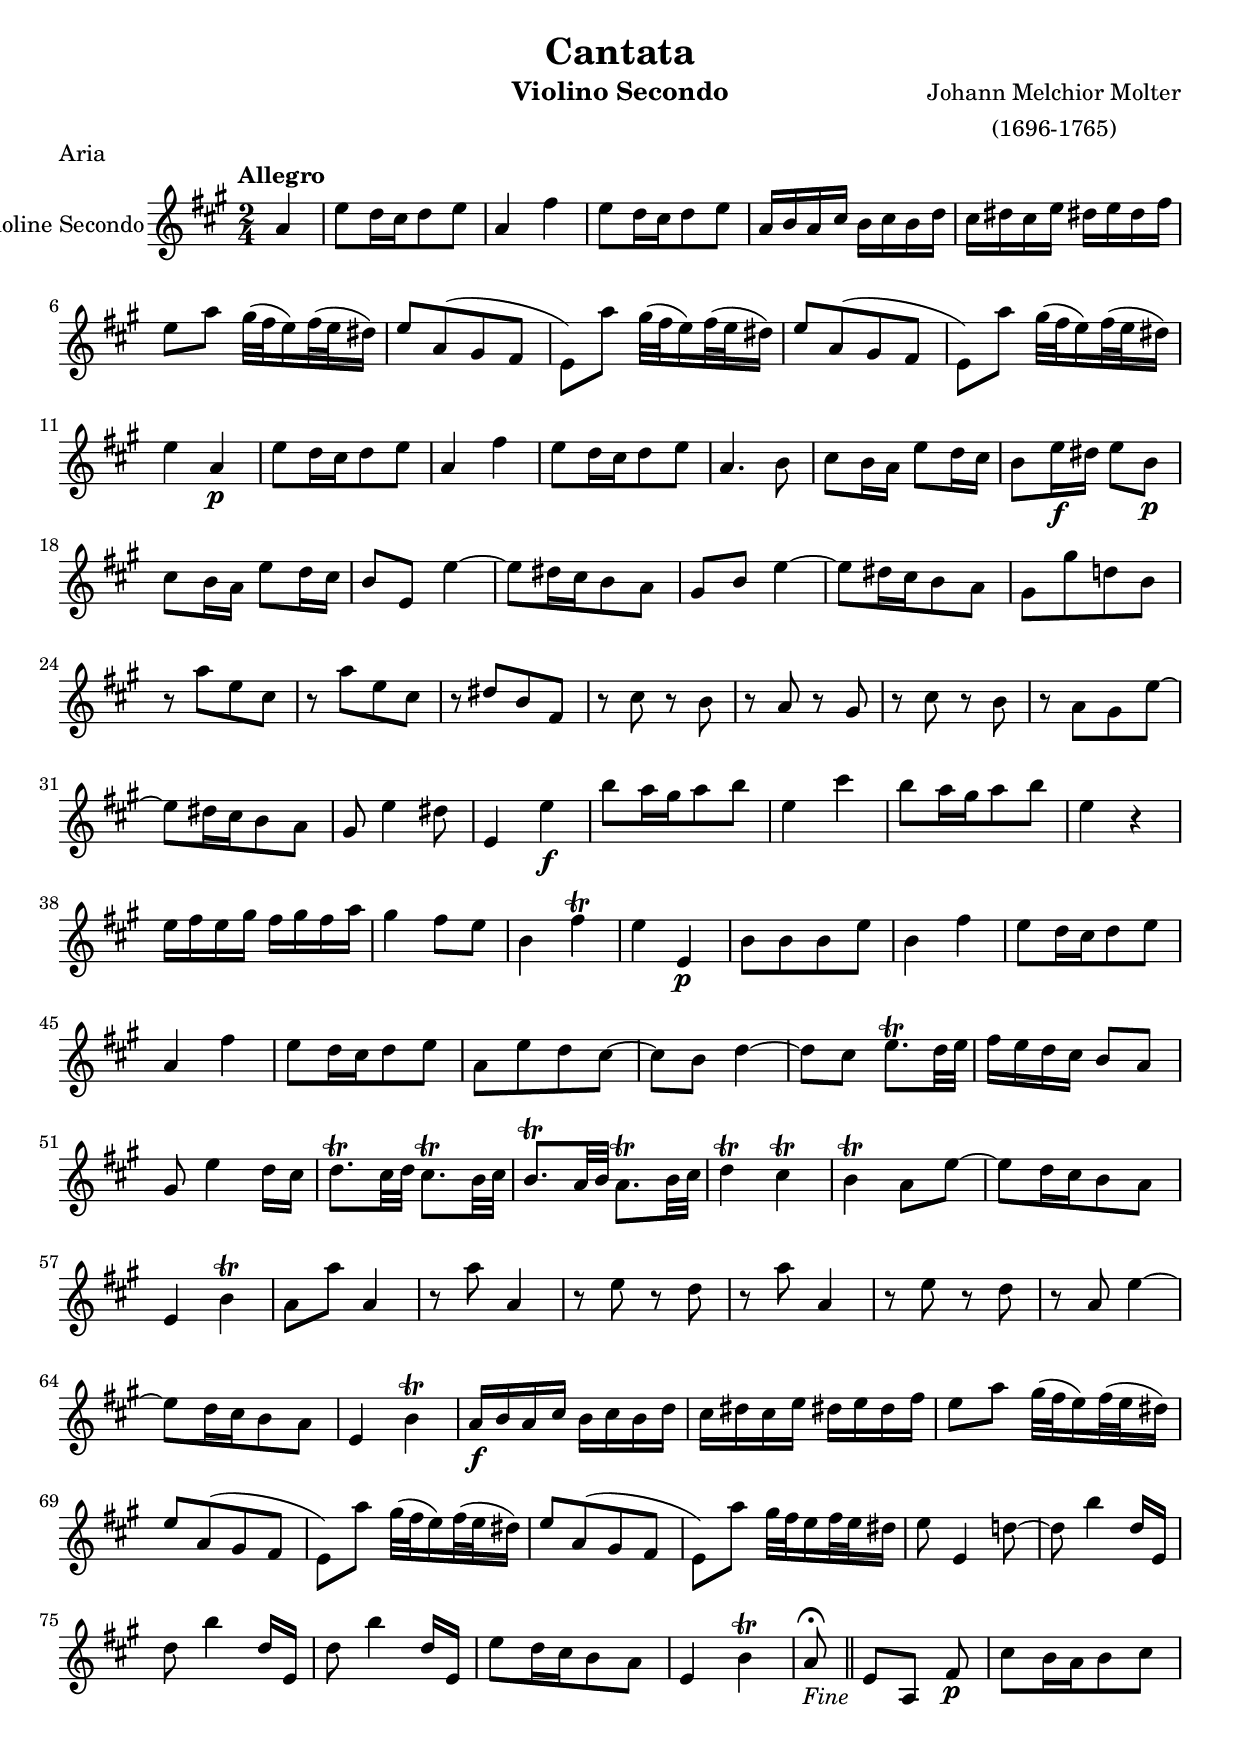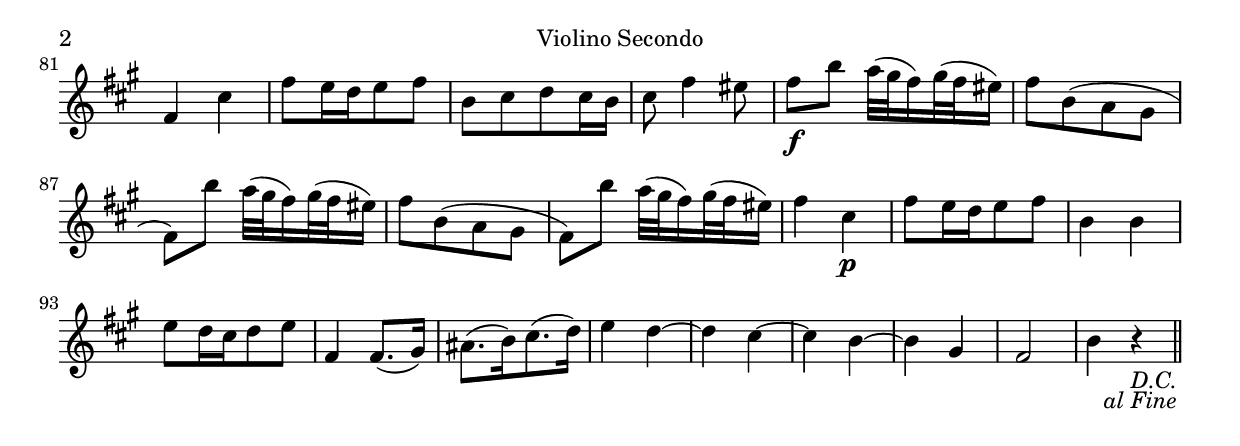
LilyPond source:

\version "2.24.2"
\language "deutsch"

\header {
  title = "Cantata"
  instrument = "Violino Secondo"
  composer =  \markup \center-column {"Johann Melchior Molter" "(1696-1765)"}
}


\include "Setup.ly"

violinesecondo_noten_aria = {
 %Zeile 1
 \tempo "Allegro"
 \partial 4
 \repeat segno 2 {
   a4 | e'8 [d16 cis d8 e] | a,4 fis' |
   e8 [d16 cis d8 e] | a,16 h a cis h cis h d |
   cis16 dis cis e dis! e dis fis | e8 \repeat unfold 2 {a8 gis32 [(fis e16) fis32 (e dis16)] | e8 [a, (gis fis] | e)}
   a'8 gis32 [(fis e16) fis32 (e dis16)] | e4 a, \p |
      
   %Zeile 2
   e'8 [d16 cis d8 e] | a,4 fis' | e8 [d16 cis d8 e] | a,4. h8 |
   cis8 h16 a e'8 d16 cis | h8 e16 \f dis e8 h \p |
   cis8 h16 a e'8 d16 cis | h8 e, e'4~ | e8 [dis16 cis h8 a] | gis h e4~ |
   e8 [dis16 cis h8 a] | gis [gis' d! h] | r a' [e cis] |
   
   %Zeile 3
   r8 a' [e cis] | r dis [h fis] | r cis' r h | r a r gis |
   r8 cis r h | r a [gis e'~] | e [dis16 cis h8 a] | gis e'4 dis8 |
   e,4 e' \f | h'8 [a16 gis a8 h] | e,4 cis' | h8 [a16 gis a8 h] |
   e,4 r | e16 fis e gis fis gis fis a|
   
   %Zeile 4
   gis4 fis8 e | h4 fis'\trill | e e, \p | h'8 [h h e] |
   h4 fis' | e8 [d16 cis d8 e] | a,4 fis' | e8 [d16 cis d8 e] |
   a,8 [e' d cis~] | cis h d4~ | d8 cis e8.\trill [d32 e] | fis16 e d cis h8 a |
   gis8 e'4 d16 cis | d8.\trill cis32 d cis8.\trill h32 cis |
   
   %Zeile 5
   h8.\trill a32 h a8.\trill h32 cis | d4\trill cis\trill | h\trill a8 e'~ | e [d16 cis h8 a] |
   e4 h'\trill | a8 [a'] a,4 | \repeat unfold 2 {r8 a' a,4 | r8 e' r d}
   r8 a e'4~ | e8 [d16 cis h8 a] | e4 h'\trill | a16 \f h a cis h cis h d |
   
   %Zeile 6
   cis dis cis e dis! e dis fis | e8 \repeat unfold 2 {a gis32 [(fis e16) fis32 (e dis16)] | e8 [a, (gis fis] | e)}
   a'8 gis32 [fis e16 fis32 e dis16] | e8 e,4 d'!8~ | \repeat unfold 3 {d8 h'4 d,16 e,} |
   
   %Zeile 7
   e'8 [d16 cis h8 a] | e4 h'\trill |
   a8 \fermata \bar "||"
   \volta 2 \fine
   \volta 1
   [e8 a,] fis' \p |cis'8 [h16 a h8 cis] |
   fis,4 cis' |
   fis8 [e16 d e8 fis] | h, [cis d cis16 h] |
   cis8 fis4 eis8 | fis \f \repeat unfold 2 {h a32 [(gis fis16) gis32 (fis eis16)] | fis8 [h, (a gis] | fis)}
   
   %Zeile 8
   h' a32 [(gis fis16) gis32 (fis eis16)] | fis4 cis \p | fis8 [e16 d e8 fis] | h,4 h |
   e8 [d16 cis d8 e] | fis,4 fis8. (gis16)] | ais8. [(h16) cis8. (d16)] | e4 d~ |
   d4 cis~ | cis h~ | h4 gis | fis2 |
   h4 r \bar "||"
  }
 \section
}

violinesecondo_aria = \relative c'' {
  \clef treble
  \key_timesig
  \violinesecondo_noten_aria
}


\score {
  \header {
    piece = "Aria"
  }
  \new Staff = "violinesecondo" \with { instrumentName = "Violine Secondo" } \violinesecondo_aria 
  \layout { }
}